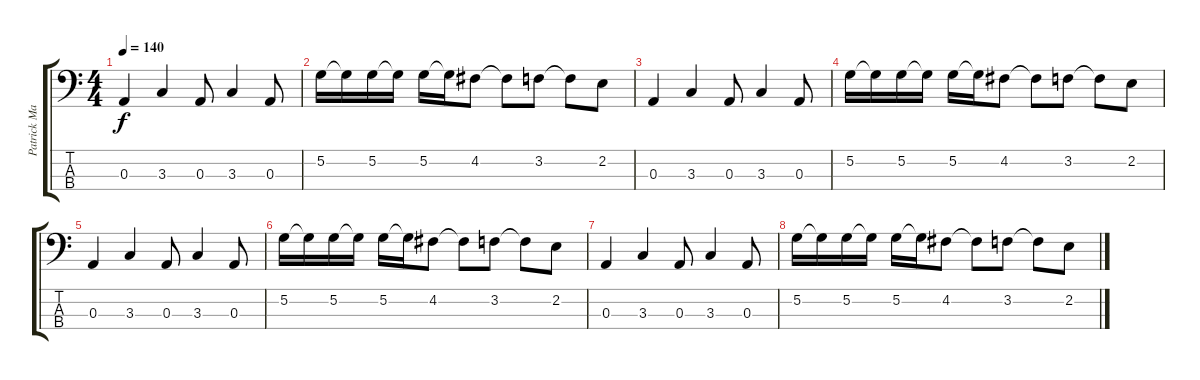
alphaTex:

\track ("Patrick Mathews" "Patrick Ma") {instrument electricbasspick}
\staff {score tabs}
\tuning (G2 D2 A1 E1) {hide}
\ts (4 4)
\tempo 140
\clef f4
\ks c
0.3.4{dy f} 3.3.4 0.3.8 3.3.4 0.3.8 |
5.2.16 5.2{t}.16 5.2.16 5.2{t}.16 5.2.16 5.2{t}.16 4.2.8 4.2{t}.8 3.2.8 3.2{t}.8 2.2.8 |
0.3.4 3.3.4 0.3.8 3.3.4 0.3.8 |
5.2.16 5.2{t}.16 5.2.16 5.2{t}.16 5.2.16 5.2{t}.16 4.2.8 4.2{t}.8 3.2.8 3.2{t}.8 2.2.8 |
0.3.4 3.3.4 0.3.8 3.3.4 0.3.8 |
5.2.16 5.2{t}.16 5.2.16 5.2{t}.16 5.2.16 5.2{t}.16 4.2.8 4.2{t}.8 3.2.8 3.2{t}.8 2.2.8 |
0.3.4 3.3.4 0.3.8 3.3.4 0.3.8 |
5.2.16 5.2{t}.16 5.2.16 5.2{t}.16 5.2.16 5.2{t}.16 4.2.8 4.2{t}.8 3.2.8 3.2{t}.8 2.2.8
